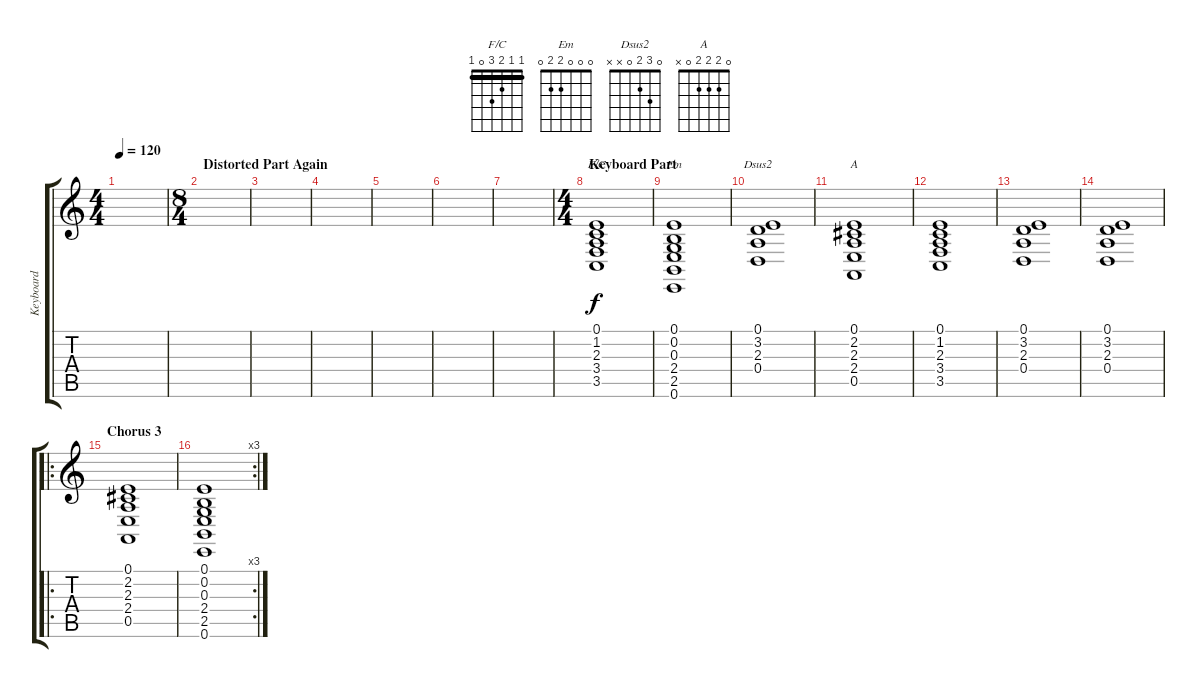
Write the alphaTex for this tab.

\track ("Keyboard" "Keyboard") {instrument pad2warm}
\staff {score tabs}
\tuning (E4 B3 G3 D3 A2 E2) {hide}
\chord ("F/C" 1 1 2 3 0 1) {barre 1}
\chord ("Em" 0 0 0 2 2 0)
\chord ("Dsus2" 0 3 2 0 x x)
\chord ("A" 0 2 2 2 0 x)
\ts (4 4)
\tempo 120
\clef g2
\ks c
|
\ts (8 4)
\section ("" "Distorted Part Again")
|
|
|
|
|
|
\ts (4 4)
\section ("" "Keyboard Part")
(0.1 1.2 2.3 3.4 3.5).1{ch "F/C"} |
(0.1 0.2 0.3 2.4 2.5 0.6).1{ch "Em"} |
(0.1 3.2 2.3 0.4).1{ch "Dsus2"} |
(0.1 2.2 2.3 2.4 0.5).1{ch "A"} |
(0.1 1.2 2.3 3.4 3.5).1 |
(0.1 3.2 2.3 0.4).1 |
(0.1 3.2 2.3 0.4).1 |
\ro
\section ("" "Chorus 3")
(0.1 2.2 2.3 2.4 0.5).1 |
\rc 3
(0.1 0.2 0.3 2.4 2.5 0.6).1
